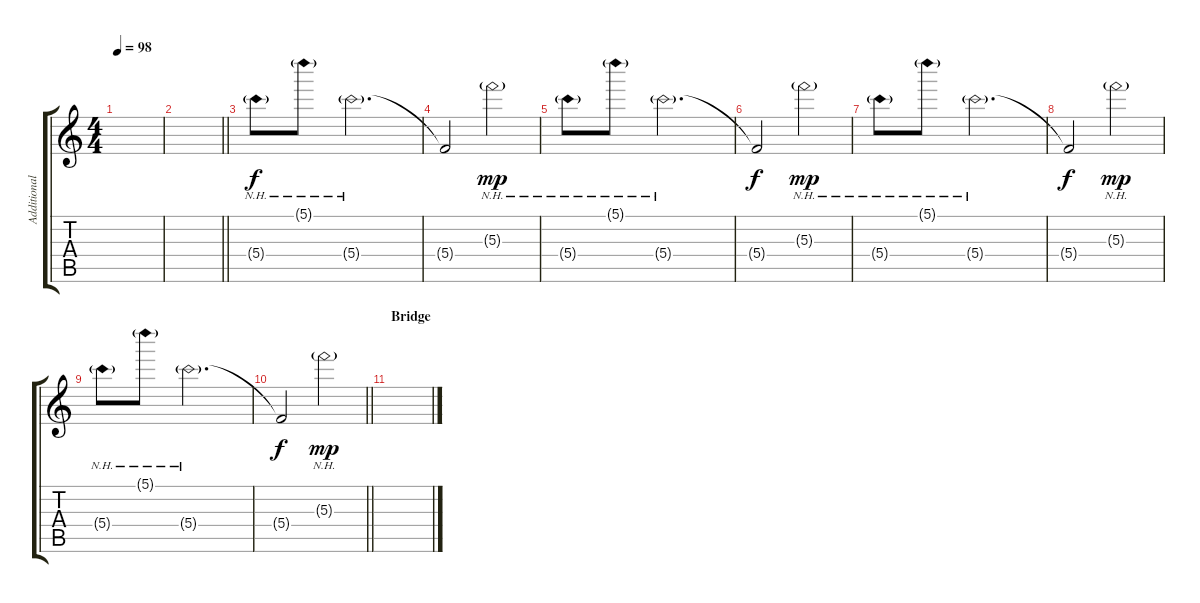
\track ("Additional Guitar " "Additional") {instrument distortionguitar}
\staff {score tabs}
\tuning (D4 A3 F3 C3 G2 D2) {hide}
\ts (4 4)
\tempo 98
\clef g2
\ks c
|
\barLineRight lightlight
|
5.4{nh g}.8 5.1{nh g}.8 5.4{nh g}.2{d} |
5.4{t}.2{dy f} 5.3{nh g}.2{dy mp} |
5.4{nh g}.8 5.1{nh g}.8 5.4{nh g}.2{d} |
5.4{t}.2{dy f} 5.3{nh g}.2{dy mp} |
5.4{nh g}.8 5.1{nh g}.8 5.4{nh g}.2{d} |
5.4{t}.2{dy f} 5.3{nh g}.2{dy mp} |
5.4{nh g}.8 5.1{nh g}.8 5.4{nh g}.2{d} |
\barLineRight lightlight
5.4{t}.2{dy f} 5.3{nh g}.2{dy mp} |
\section ("" "Bridge")
